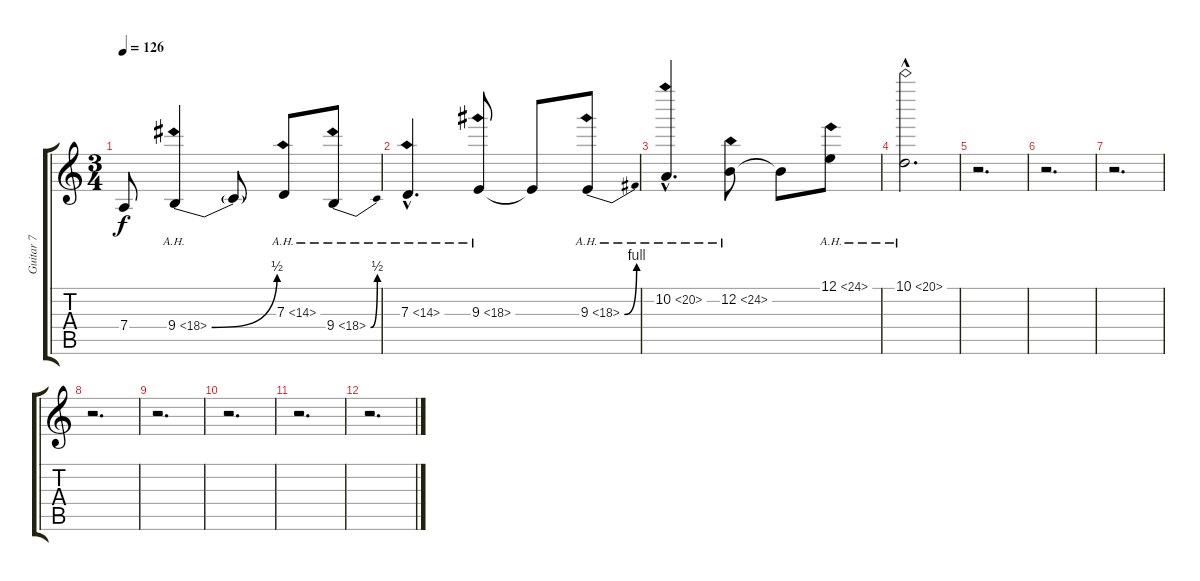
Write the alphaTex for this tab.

\track ("Guitar 7" "Guitar 7") {instrument flute}
\staff {score tabs}
\tuning (E4 B3 G3 D3 A2 E2) {hide}
\ts (3 4)
\tempo 126
\clef g2
\ks c
7.4{t}.8{dy f} 9.4{be (bend 0 0 60 2) ah 9}.4 9.4{t}.8 7.3{ah 7}.8 9.4{be (bend 0 0 60 2) ah 9}.8 |
7.3{ah 7 hac}.4{d} 9.3{ah 9}.8 9.3{t}.8 9.3{be (bend 0 0 60 4) ah 9}.8 |
10.2{ah 10 hac}.4{d} 12.2{ah 12}.8 12.2{t}.8 12.1{ah 12}.8 |
10.1{ah 10 hac}.2{d} |
r.2{d} |
r.2{d} |
r.2{d} |
r.2{d} |
r.2{d} |
r.2{d} |
r.2{d} |
r.2{d}
